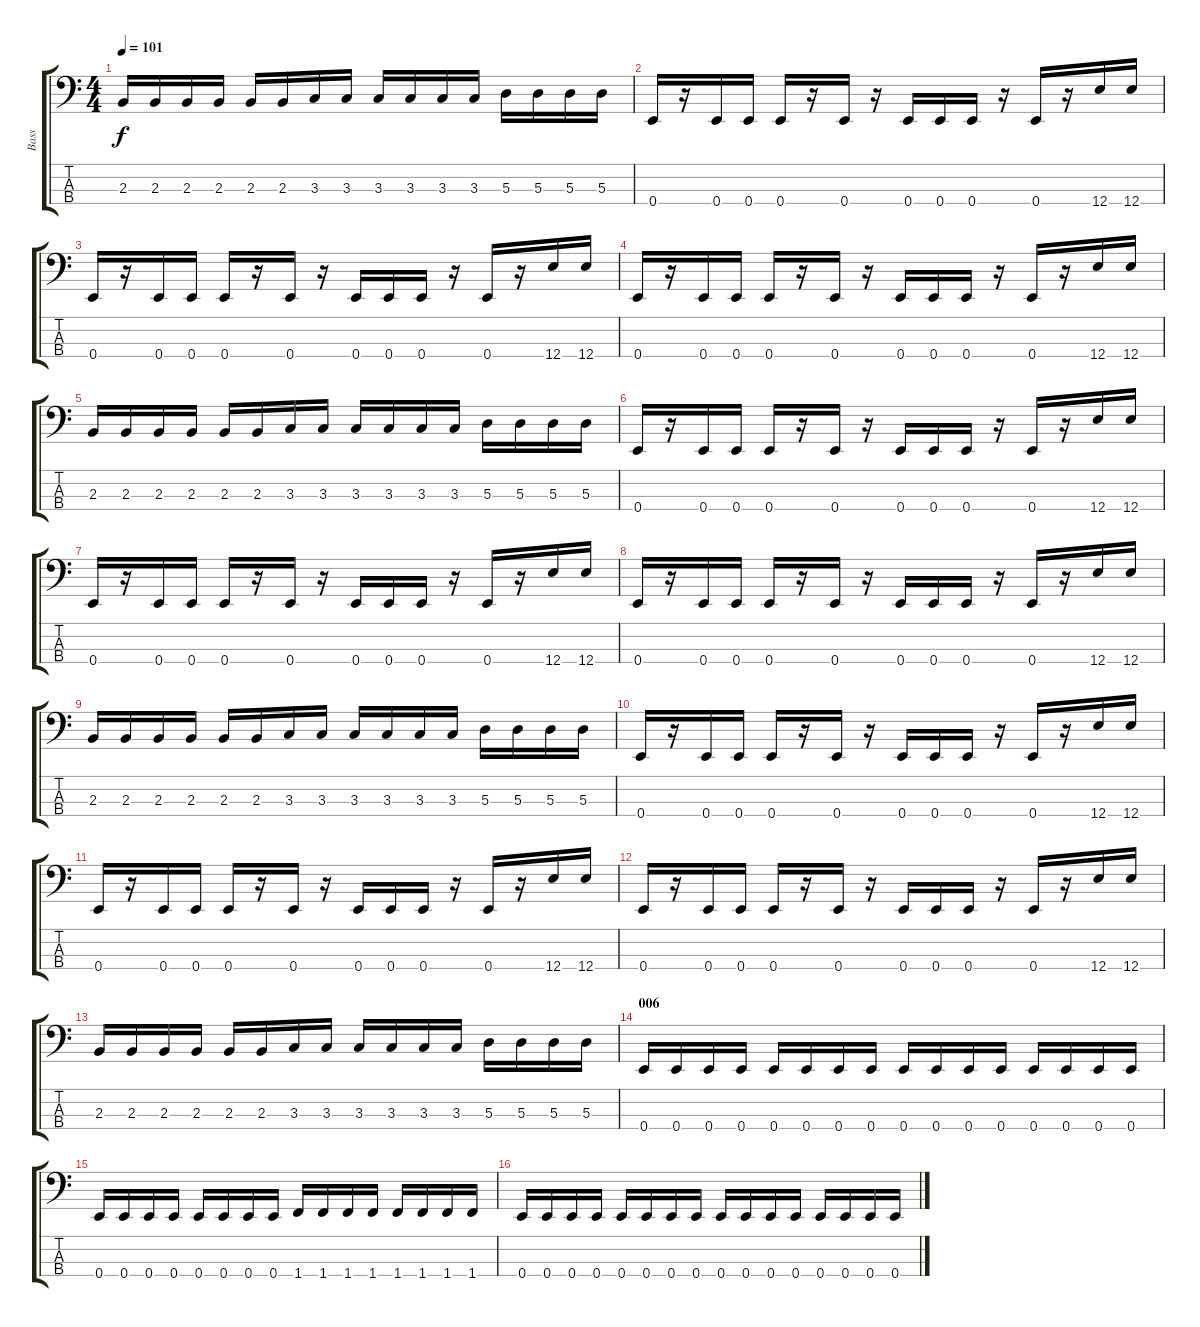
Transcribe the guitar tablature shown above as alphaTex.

\track ("Bass" "Bass") {instrument electricbasspick}
\staff {score tabs}
\tuning (G2 D2 A1 E1) {hide}
\ts (4 4)
\tempo 101
\clef f4
\ks c
2.3.16{dy f} 2.3.16 2.3.16 2.3.16 2.3.16 2.3.16 3.3.16 3.3.16 3.3.16 3.3.16 3.3.16 3.3.16 5.3.16 5.3.16 5.3.16 5.3.16 |
0.4.16 r.16 0.4.16 0.4.16 0.4.16 r.16 0.4.16 r.16 0.4.16 0.4.16 0.4.16 r.16 0.4.16 r.16 12.4.16 12.4.16 |
0.4.16 r.16 0.4.16 0.4.16 0.4.16 r.16 0.4.16 r.16 0.4.16 0.4.16 0.4.16 r.16 0.4.16 r.16 12.4.16 12.4.16 |
0.4.16 r.16 0.4.16 0.4.16 0.4.16 r.16 0.4.16 r.16 0.4.16 0.4.16 0.4.16 r.16 0.4.16 r.16 12.4.16 12.4.16 |
2.3.16 2.3.16 2.3.16 2.3.16 2.3.16 2.3.16 3.3.16 3.3.16 3.3.16 3.3.16 3.3.16 3.3.16 5.3.16 5.3.16 5.3.16 5.3.16 |
0.4.16 r.16 0.4.16 0.4.16 0.4.16 r.16 0.4.16 r.16 0.4.16 0.4.16 0.4.16 r.16 0.4.16 r.16 12.4.16 12.4.16 |
0.4.16 r.16 0.4.16 0.4.16 0.4.16 r.16 0.4.16 r.16 0.4.16 0.4.16 0.4.16 r.16 0.4.16 r.16 12.4.16 12.4.16 |
0.4.16 r.16 0.4.16 0.4.16 0.4.16 r.16 0.4.16 r.16 0.4.16 0.4.16 0.4.16 r.16 0.4.16 r.16 12.4.16 12.4.16 |
2.3.16 2.3.16 2.3.16 2.3.16 2.3.16 2.3.16 3.3.16 3.3.16 3.3.16 3.3.16 3.3.16 3.3.16 5.3.16 5.3.16 5.3.16 5.3.16 |
0.4.16 r.16 0.4.16 0.4.16 0.4.16 r.16 0.4.16 r.16 0.4.16 0.4.16 0.4.16 r.16 0.4.16 r.16 12.4.16 12.4.16 |
0.4.16 r.16 0.4.16 0.4.16 0.4.16 r.16 0.4.16 r.16 0.4.16 0.4.16 0.4.16 r.16 0.4.16 r.16 12.4.16 12.4.16 |
0.4.16 r.16 0.4.16 0.4.16 0.4.16 r.16 0.4.16 r.16 0.4.16 0.4.16 0.4.16 r.16 0.4.16 r.16 12.4.16 12.4.16 |
2.3.16 2.3.16 2.3.16 2.3.16 2.3.16 2.3.16 3.3.16 3.3.16 3.3.16 3.3.16 3.3.16 3.3.16 5.3.16 5.3.16 5.3.16 5.3.16 |
\section ("" "006")
0.4.16 0.4.16 0.4.16 0.4.16 0.4.16 0.4.16 0.4.16 0.4.16 0.4.16 0.4.16 0.4.16 0.4.16 0.4.16 0.4.16 0.4.16 0.4.16 |
0.4.16 0.4.16 0.4.16 0.4.16 0.4.16 0.4.16 0.4.16 0.4.16 1.4.16 1.4.16 1.4.16 1.4.16 1.4.16 1.4.16 1.4.16 1.4.16 |
0.4.16 0.4.16 0.4.16 0.4.16 0.4.16 0.4.16 0.4.16 0.4.16 0.4.16 0.4.16 0.4.16 0.4.16 0.4.16 0.4.16 0.4.16 0.4.16
